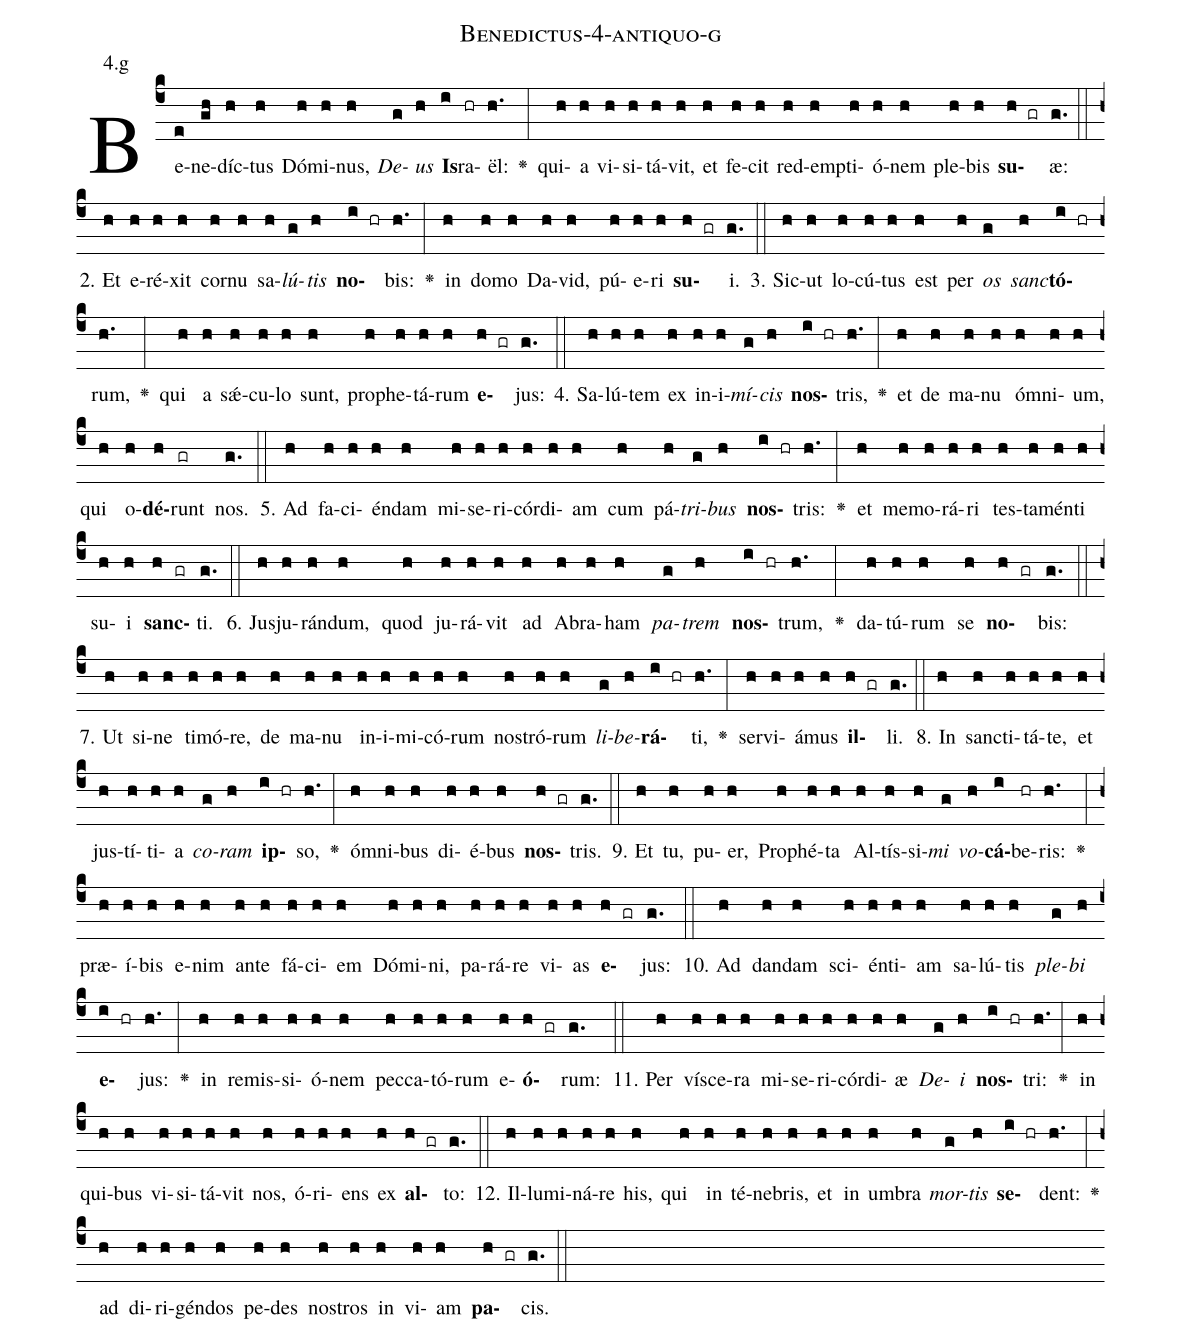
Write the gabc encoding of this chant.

name: Benedictus-4-antiquo-g;
annotation: 4.g;
%%
(c4)Be(e)ne(gh)díc(h)tus(h) Dó(h)mi(h)nus,(h) <i>De</i>(g)<i>us</i>(h) <b>Is</b>(i)ra(hr)ël:(h.) <v>\greheightstar</v>(:) qui(h)a(h) vi(h)si(h)tá(h)vit,(h) et(h) fe(h)cit(h) red(h)emp(h)ti(h)ó(h)nem(h) ple(h)bis(h) <b>su</b>(h gr)æ:(g.) (::)
2. Et(h) e(h)ré(h)xit(h) cor(h)nu(h) sa(h)<i>lú</i>(g)<i>tis</i>(h) <b>no</b>(i hr)bis:(h.) <v>\greheightstar</v>(:) in(h) do(h)mo(h) Da(h)vid,(h) pú(h)e(h)ri(h) <b>su</b>(h gr)i.(g.) (::)
3. Sic(h)ut(h) lo(h)cú(h)tus(h) est(h) per(h) <i>os</i>(g) <i>sanc</i>(h)<b>tó</b>(i hr)rum,(h.) <v>\greheightstar</v>(:) qui(h) a(h) sǽ(h)cu(h)lo(h) sunt,(h) pro(h)phe(h)tá(h)rum(h) <b>e</b>(h gr)jus:(g.) (::)
4. Sa(h)lú(h)tem(h) ex(h) in(h)i(h)<i>mí</i>(g)<i>cis</i>(h) <b>nos</b>(i hr)tris,(h.) <v>\greheightstar</v>(:) et(h) de(h) ma(h)nu(h) óm(h)ni(h)um,(h) qui(h) o(h)<b>dé</b>(h)runt(gr) nos.(g.) (::)
5. Ad(h) fa(h)ci(h)én(h)dam(h) mi(h)se(h)ri(h)cór(h)di(h)am(h) cum(h) pá(h)<i>tri</i>(g)<i>bus</i>(h) <b>nos</b>(i hr)tris:(h.) <v>\greheightstar</v>(:) et(h) me(h)mo(h)rá(h)ri(h) tes(h)ta(h)mén(h)ti(h) su(h)i(h) <b>sanc</b>(h gr)ti.(g.) (::)
6. Ju(h)sju(h)rán(h)dum,(h) quod(h) ju(h)rá(h)vit(h) ad(h) A(h)bra(h)ham(h) <i>pa</i>(g)<i>trem</i>(h) <b>nos</b>(i hr)trum,(h.) <v>\greheightstar</v>(:) da(h)tú(h)rum(h) se(h) <b>no</b>(h gr)bis:(g.) (::)
7. Ut(h) si(h)ne(h) ti(h)mó(h)re,(h) de(h) ma(h)nu(h) in(h)i(h)mi(h)có(h)rum(h) nos(h)tró(h)rum(h) <i>li</i>(g)<i>be</i>(h)<b>rá</b>(i hr)ti,(h.) <v>\greheightstar</v>(:) ser(h)vi(h)á(h)mus(h) <b>il</b>(h gr)li.(g.) (::)
8. In(h) sanc(h)ti(h)tá(h)te,(h) et(h) jus(h)tí(h)ti(h)a(h) <i>co</i>(g)<i>ram</i>(h) <b>ip</b>(i hr)so,(h.) <v>\greheightstar</v>(:) óm(h)ni(h)bus(h) di(h)é(h)bus(h) <b>nos</b>(h gr)tris.(g.) (::)
9. Et(h) tu,(h) pu(h)er,(h) Pro(h)phé(h)ta(h) Al(h)tís(h)si(h)<i>mi</i>(g) <i>vo</i>(h)<b>cá</b>(i)be(hr)ris:(h.) <v>\greheightstar</v>(:) præ(h)í(h)bis(h) e(h)nim(h) an(h)te(h) fá(h)ci(h)em(h) Dó(h)mi(h)ni,(h) pa(h)rá(h)re(h) vi(h)as(h) <b>e</b>(h gr)jus:(g.) (::)
10. Ad(h) dan(h)dam(h) sci(h)én(h)ti(h)am(h) sa(h)lú(h)tis(h) <i>ple</i>(g)<i>bi</i>(h) <b>e</b>(i hr)jus:(h.) <v>\greheightstar</v>(:) in(h) re(h)mis(h)si(h)ó(h)nem(h) pec(h)ca(h)tó(h)rum(h) e(h)<b>ó</b>(h gr)rum:(g.) (::)
11. Per(h) ví(h)sce(h)ra(h) mi(h)se(h)ri(h)cór(h)di(h)æ(h) <i>De</i>(g)<i>i</i>(h) <b>nos</b>(i hr)tri:(h.) <v>\greheightstar</v>(:) in(h) qui(h)bus(h) vi(h)si(h)tá(h)vit(h) nos,(h) ó(h)ri(h)ens(h) ex(h) <b>al</b>(h gr)to:(g.) (::)
12. Il(h)lu(h)mi(h)ná(h)re(h) his,(h) qui(h) in(h) té(h)ne(h)bris,(h) et(h) in(h) um(h)bra(h) <i>mor</i>(g)<i>tis</i>(h) <b>se</b>(i hr)dent:(h.) <v>\greheightstar</v>(:) ad(h) di(h)ri(h)gén(h)dos(h) pe(h)des(h) nos(h)tros(h) in(h) vi(h)am(h) <b>pa</b>(h gr)cis.(g.) (::)
